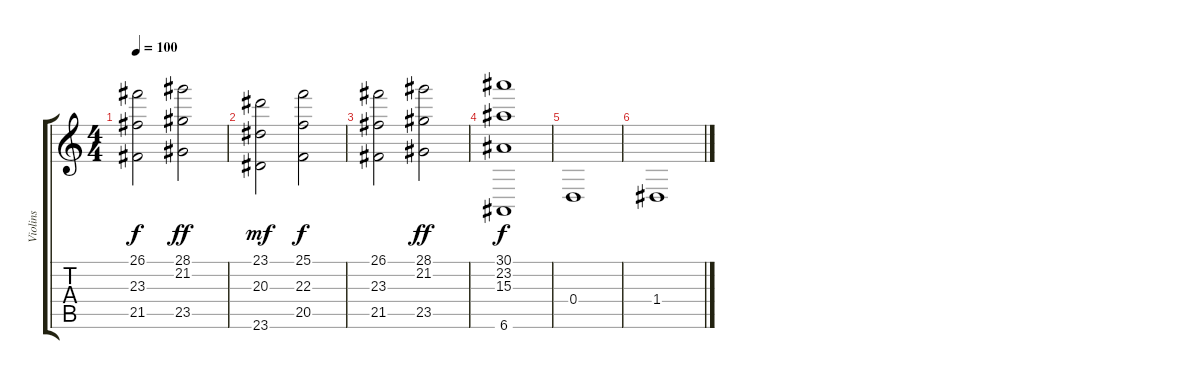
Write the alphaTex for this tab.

\track ("Violins" "Violins") {instrument stringensemble1}
\staff {score tabs}
\tuning (E4 B3 G3 D3 A2 E2) {hide}
\ts (4 4)
\tempo 100
\clef g2
\ks c
(26.1 23.3 21.5).2{dy f} (28.1 21.2 23.5).2{dy ff} |
(23.1 20.3 23.6).2{dy mf} (25.1 22.3 20.5).2{dy f} |
(26.1 23.3 21.5).2 (28.1 21.2 23.5).2{dy ff} |
(30.1 23.2 15.3 6.6).1{dy f} |
0.4.1 |
1.4.1
